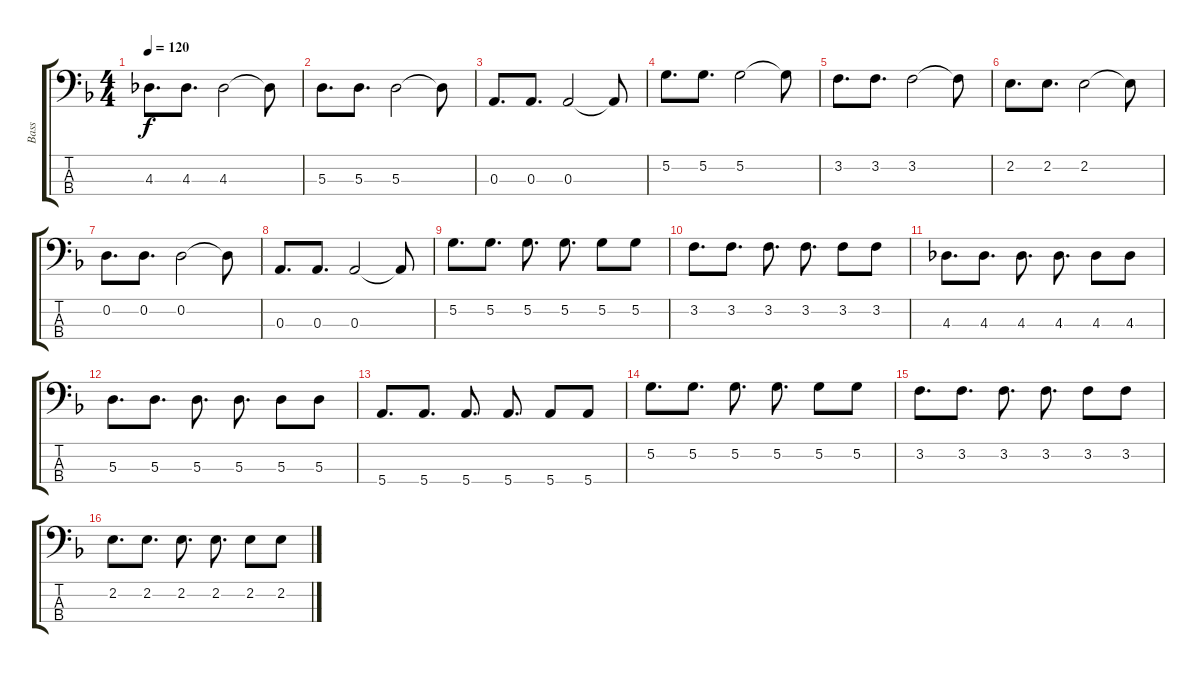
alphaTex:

\track ("Bass" "Bass") {instrument electricbassfinger}
\staff {score tabs}
\tuning (G2 D2 A1 E1) {hide}
\ts (4 4)
\tempo 120
\clef f4
\ks f
4.3.8{d dy f} 4.3.8{d} 4.3.2 4.3{t}.8 |
5.3.8{d} 5.3.8{d} 5.3.2 5.3{t}.8 |
0.3.8{d} 0.3.8{d} 0.3.2 0.3{t}.8 |
5.2.8{d} 5.2.8{d} 5.2.2 5.2{t}.8 |
3.2.8{d} 3.2.8{d} 3.2.2 3.2{t}.8 |
2.2.8{d} 2.2.8{d} 2.2.2 2.2{t}.8 |
0.2.8{d} 0.2.8{d} 0.2.2 0.2{t}.8 |
0.3.8{d} 0.3.8{d} 0.3.2 0.3{t}.8 |
5.2.8{d} 5.2.8{d} 5.2.8{d} 5.2.8{d} 5.2.8 5.2.8 |
3.2.8{d} 3.2.8{d} 3.2.8{d} 3.2.8{d} 3.2.8 3.2.8 |
4.3.8{d} 4.3.8{d} 4.3.8{d} 4.3.8{d} 4.3.8 4.3.8 |
5.3.8{d} 5.3.8{d} 5.3.8{d} 5.3.8{d} 5.3.8 5.3.8 |
5.4.8{d} 5.4.8{d} 5.4.8{d} 5.4.8{d} 5.4.8 5.4.8 |
5.2.8{d} 5.2.8{d} 5.2.8{d} 5.2.8{d} 5.2.8 5.2.8 |
3.2.8{d} 3.2.8{d} 3.2.8{d} 3.2.8{d} 3.2.8 3.2.8 |
2.2.8{d} 2.2.8{d} 2.2.8{d} 2.2.8{d} 2.2.8 2.2.8
